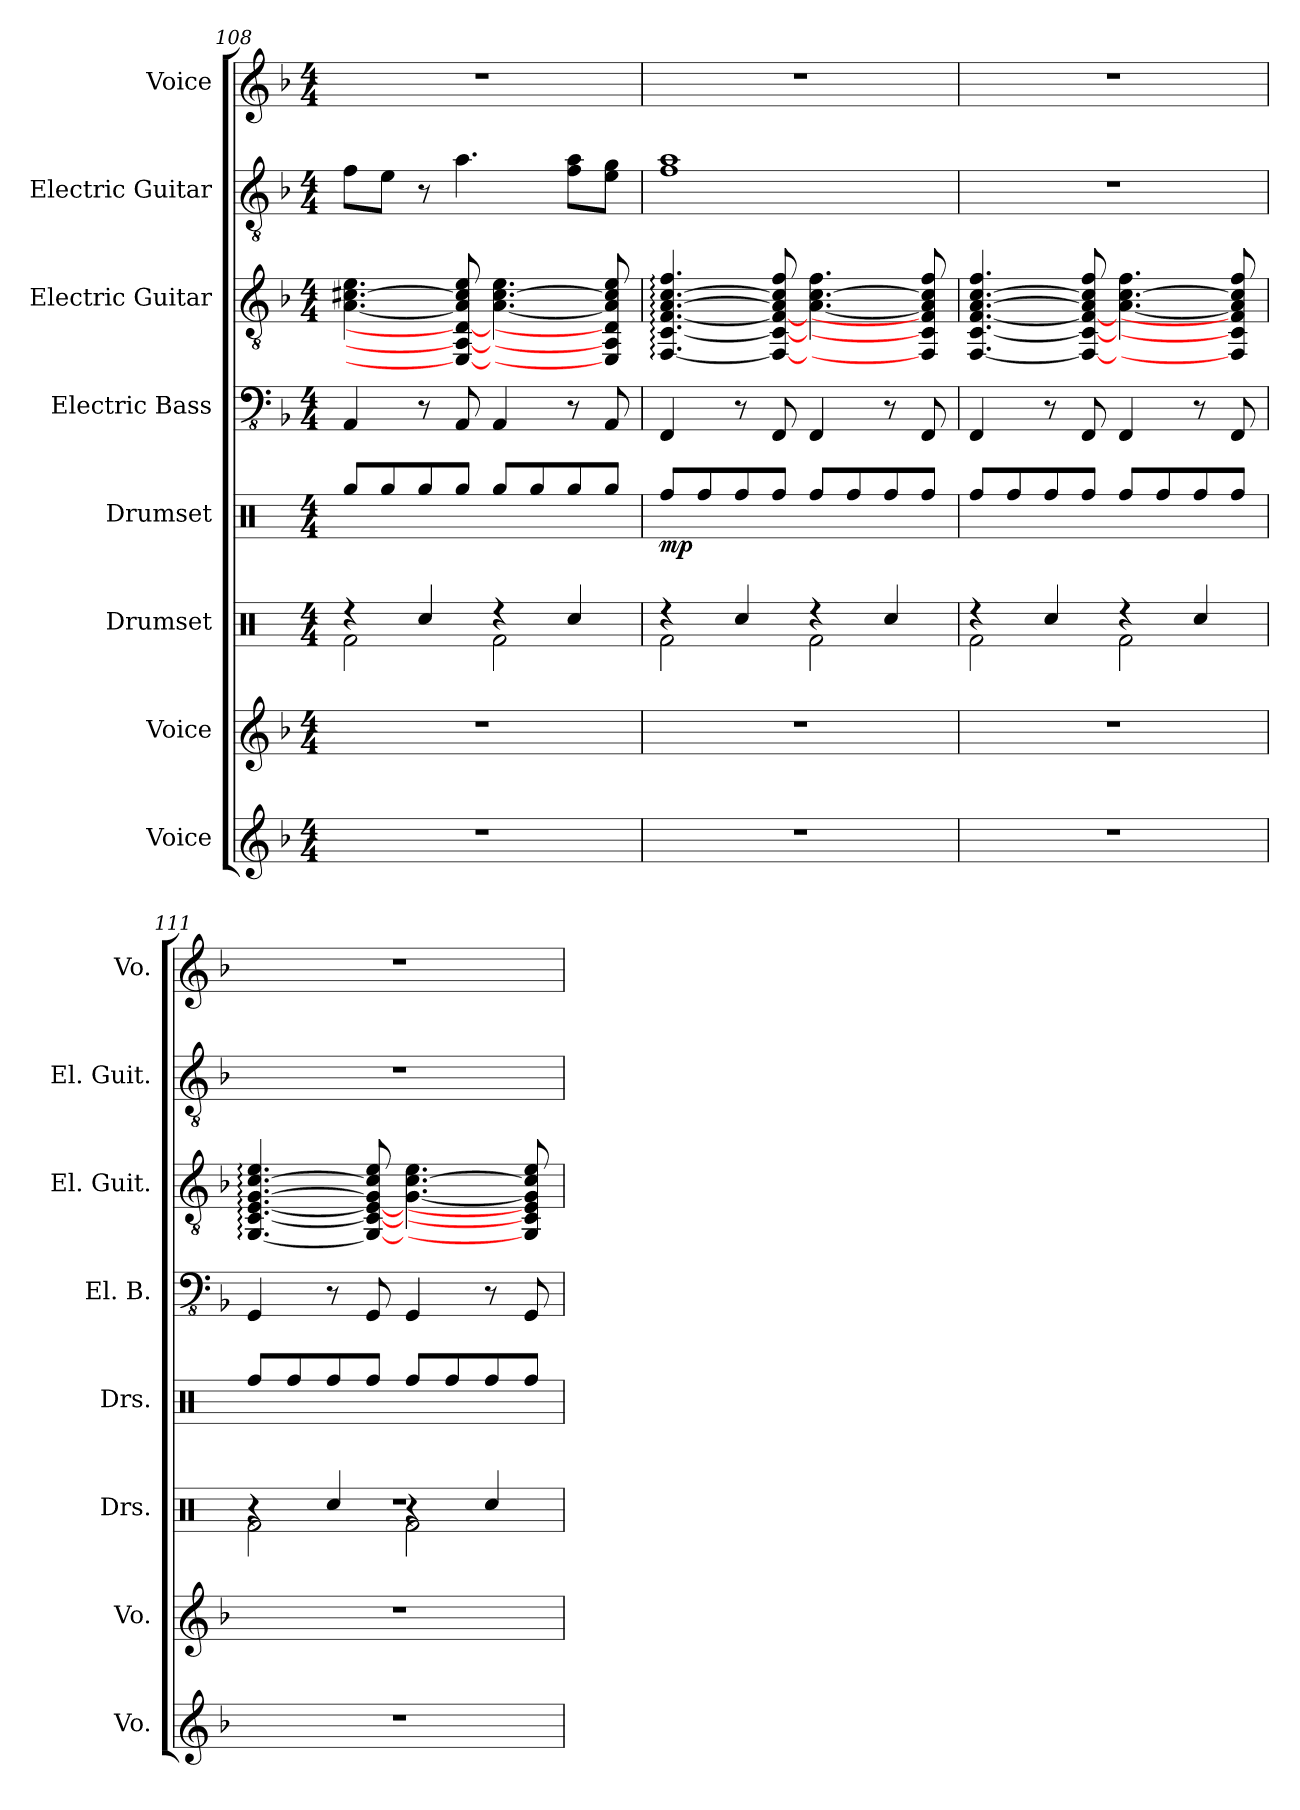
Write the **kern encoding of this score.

**kern	**kern	**kern	**kern	**dynam	**kern	**kern	**kern	**kern
*part8	*part7	*part6	*part5	*part5	*part4	*part3	*part2	*part1
*staff8	*staff7	*staff6	*staff5	*staff5	*staff4	*staff3	*staff2	*staff1
*I"Voice	*I"Voice	*I"Drumset	*I"Drumset	*	*I"Electric Bass	*I"Electric Guitar	*I"Electric Guitar	*I"Voice
*I'Vo.	*I'Vo.	*I'Drs.	*I'Drs.	*	*I'El. B.	*I'El. Guit.	*I'El. Guit.	*I'Vo.
*clefG2	*clefG2	*clefX	*clefX	*	*clefFv4	*clefGv2	*clefGv2	*clefG2
*k[b-]	*k[b-]	*k[]	*k[]	*	*k[b-]	*k[b-]	*k[b-]	*k[b-]
*M4/4	*M4/4	*M4/4	*M4/4	*	*M4/4	*M4/4	*M4/4	*M4/4
=108	=108	=108	=108	=108	=108	=108	=108	=108
*	*	*^	*	*	*	*	*	*
1r	1r	4r	2Rf\	8Rgg/L	.	4AAA/	[4.A\ [4.c#X\ 4.e\	8f\L	1r
.	.	.	.	8Rgg/	.	.	.	8e\J	.
.	.	4Rcc/	.	8Rgg/	.	8r	.	8r	.
.	.	.	.	8Rgg/J	.	8AAA/	8EE/_ 8AA/_ 8D-/_ 8A/] 8c#/] 8e/	4.a\	.
.	.	4r	2Rf\	8Rgg/L	.	4AAA/	[4.A\ [4.c#\ 4.e\	.	.
.	.	.	.	8Rgg/	.	.	.	.	.
.	.	4Rcc/	.	8Rgg/	.	8r	.	8f\ 8a\L	.
.	.	.	.	8Rgg/J	.	8AAA/	8EE/] 8AA/] 8D-/] 8A/] 8c#/] 8e/	8e\ 8g\J	.
!!LO:PB:g=z
=109	=109	=109	=109	=109	=109	=109	=109	=109	=109
!	!	!	!	!	!LO:DY:b	!	!	!	!
1r	1r	4r	2Rf\	8Rff/L	mp	4FFF/	[4.FF/: [4.C/: [4.F/: [4.A/: [4.c/: 4.f/:	1f 1a	1r
.	.	.	.	8Rff/	.	.	.	.	.
.	.	4Rcc/	.	8Rff/	.	8r	.	.	.
.	.	.	.	8Rff/J	.	8FFF/	8FF/_ 8C/_ 8F/_ 8A/] 8c/] 8f/	.	.
.	.	4r	2Rf\	8Rff/L	.	4FFF/	[4.A\ [4.c\ 4.f\	.	.
.	.	.	.	8Rff/	.	.	.	.	.
.	.	4Rcc/	.	8Rff/	.	8r	.	.	.
.	.	.	.	8Rff/J	.	8FFF/	8FF/] 8C/] 8F/] 8A/] 8c/] 8f/	.	.
=110	=110	=110	=110	=110	=110	=110	=110	=110	=110
1r	1r	4r	2Rf\	8Rff/L	.	4FFF/	[4.FF/ [4.C/ [4.F/ [4.A/ [4.c/ 4.f/	1r	1r
.	.	.	.	8Rff/	.	.	.	.	.
.	.	4Rcc/	.	8Rff/	.	8r	.	.	.
.	.	.	.	8Rff/J	.	8FFF/	8FF/_ 8C/_ 8F/_ 8A/] 8c/] 8f/	.	.
.	.	4r	2Rf\	8Rff/L	.	4FFF/	[4.A\ [4.c\ 4.f\	.	.
.	.	.	.	8Rff/	.	.	.	.	.
.	.	4Rcc/	.	8Rff/	.	8r	.	.	.
.	.	.	.	8Rff/J	.	8FFF/	8FF/] 8C/] 8F/] 8A/] 8c/] 8f/	.	.
=111	=111	=111	=111	=111	=111	=111	=111	=111	=111
*	*	*	*^	*	*	*	*	*	*
1r	1r	4r	2Rf\	1r	8Rff/L	.	4GGG/	[4.GG/: [4.C/: [4.E/: [4.G/: [4.c/: 4.e/:	1r	1r
.	.	.	.	.	8Rff/	.	.	.	.	.
.	.	4Rcc/	.	.	8Rff/	.	8r	.	.	.
.	.	.	.	.	8Rff/J	.	8GGG/	8GG/_ 8C/_ 8E/_ 8G/] 8c/] 8e/	.	.
.	.	4r	2Rf\	.	8Rff/L	.	4GGG/	[4.G\ [4.c\ 4.e\	.	.
.	.	.	.	.	8Rff/	.	.	.	.	.
.	.	4Rcc/	.	.	8Rff/	.	8r	.	.	.
.	.	.	.	.	8Rff/J	.	8GGG/	8GG/] 8C/] 8E/] 8G/] 8c/] 8e/	.	.
*	*	*v	*v	*v	*	*	*	*	*	*
=	=	=	=	=	=	=	=	=
*-	*-	*-	*-	*-	*-	*-	*-	*-
